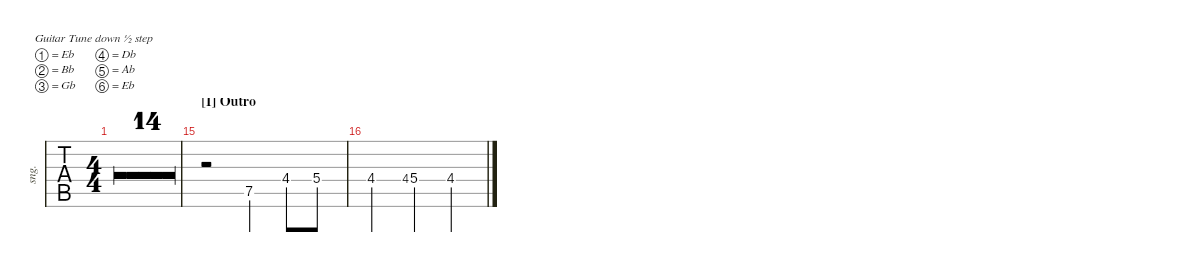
\defaultSystemsLayout 4
\hideDynamics
\bracketExtendMode nobrackets
\otherSystemsTrackNameOrientation horizontal
\track ("Vocals (M. Faithfull)" "sng.") {multiBarRest instrument voiceoohs}
\staff {tabs}
\tuning (Eb4 Bb3 Gb3 Db3 Ab2 Eb2)
\ts (4 4)
\tempo 148
\clef g2
\ks eminor
r.1{dy mf} |
r.1 |
r.1 |
r.1 |
r.1 |
r.1 |
r.1 |
r.1 |
r.1 |
r.1 |
r.1 |
r.1 |
r.1 |
r.1 |
\section ("I" "Outro")
r.2 7.5{acc #}.4 4.4{acc forcenatural}.8 5.4{acc #}.8 |
4.4{acc forcenatural}.2 4.4{acc forcenatural}.8{gr} 5.4{acc #}.4 4.4{acc forcenatural}.4
